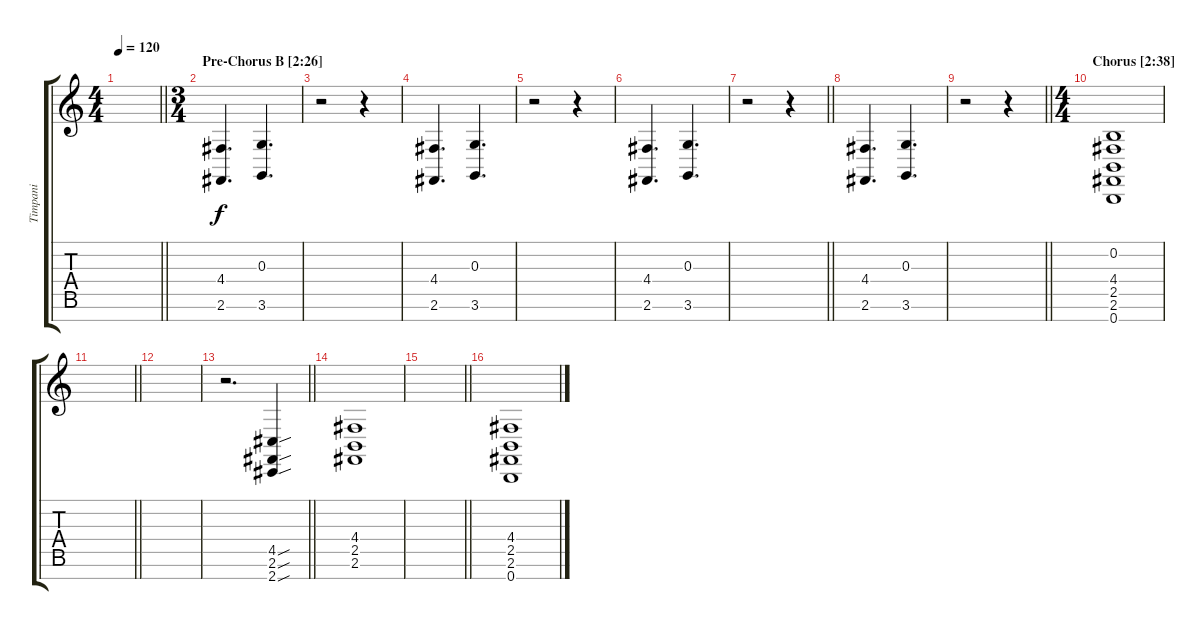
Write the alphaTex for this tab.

\track ("Timpani" "Timpani") {instrument timpani}
\staff {score tabs}
\tuning (E4 B3 G3 D3 A2 E2 B1) {hide}
\ts (4 4)
\tempo 120
\clef g2
\barLineRight lightlight
\ks c
|
\ts (3 4)
\section ("" "Pre-Chorus B [2:26]")
(4.4 2.6).4{d volume 9} (0.3 3.6).4{d} |
r.2 r.4 |
(4.4 2.6).4{d} (0.3 3.6).4{d} |
r.2 r.4 |
(4.4 2.6).4{d} (0.3 3.6).4{d} |
\barLineRight lightlight
r.2 r.4 |
(4.4 2.6).4{d} (0.3 3.6).4{d} |
\barLineRight lightlight
r.2 r.4 |
\ts (4 4)
\section ("" "Chorus [2:38]")
(0.2 4.4 2.5 2.6 0.7).1{volume 16} |
\barLineRight lightlight
|
|
\barLineRight lightlight
r.2{d} (4.5{sou} 2.6{sou} 2.7{sou}).4 |
(4.4 2.5 2.6).1 |
\barLineRight lightlight
|
(4.4 2.5 2.6 0.7).1
